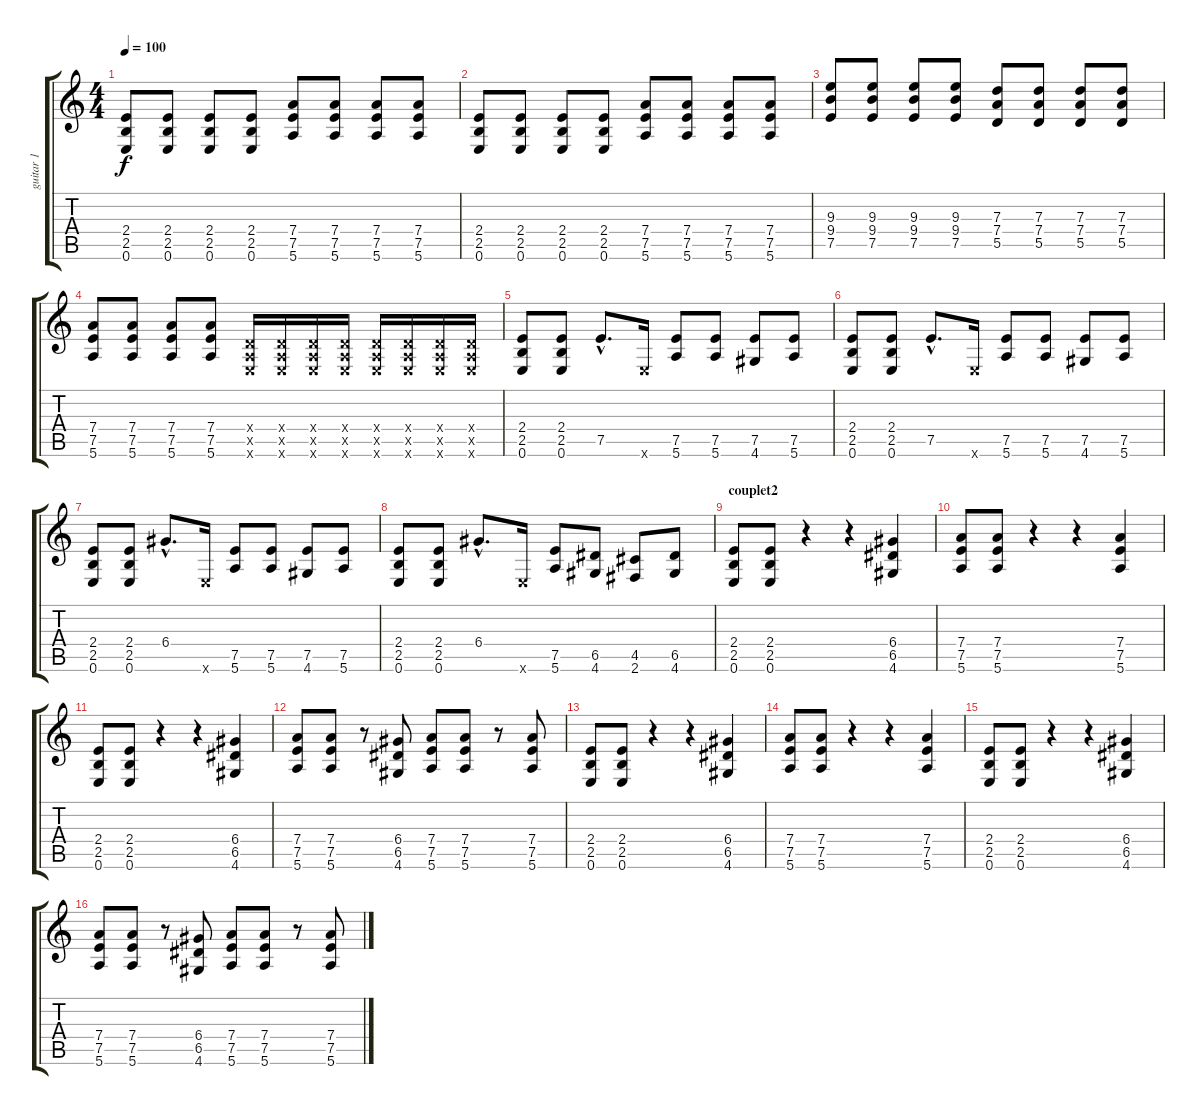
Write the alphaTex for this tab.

\track ("guitar 1" "guitar 1") {instrument electricguitarmuted}
\staff {score tabs}
\tuning (E4 B3 G3 D3 A2 E2) {hide}
\ts (4 4)
\tempo 100
\clef g2
\ks c
(2.4 2.5 0.6).8{dy f} (2.4 2.5 0.6).8 (2.4 2.5 0.6).8 (2.4 2.5 0.6).8 (7.4 7.5 5.6).8 (7.4 7.5 5.6).8 (7.4 7.5 5.6).8 (7.4 7.5 5.6).8 |
(2.4 2.5 0.6).8 (2.4 2.5 0.6).8 (2.4 2.5 0.6).8 (2.4 2.5 0.6).8 (7.4 7.5 5.6).8 (7.4 7.5 5.6).8 (7.4 7.5 5.6).8 (7.4 7.5 5.6).8 |
(9.3 9.4 7.5).8 (9.3 9.4 7.5).8 (9.3 9.4 7.5).8 (9.3 9.4 7.5).8 (7.3 7.4 5.5).8 (7.3 7.4 5.5).8 (7.3 7.4 5.5).8 (7.3 7.4 5.5).8 |
(7.4 7.5 5.6).8 (7.4 7.5 5.6).8 (7.4 7.5 5.6).8 (7.4 7.5 5.6).8 (0.4{x} 0.5{x} 0.6{x}).16 (0.4{x} 0.5{x} 0.6{x}).16 (0.4{x} 0.5{x} 0.6{x}).16 (0.4{x} 0.5{x} 0.6{x}).16 (0.4{x} 0.5{x} 0.6{x}).16 (0.4{x} 0.5{x} 0.6{x}).16 (0.4{x} 0.5{x} 0.6{x}).16 (0.4{x} 0.5{x} 0.6{x}).16 |
(2.4 2.5 0.6).8 (2.4 2.5 0.6).8 7.5{hac}.8{d} 0.6{x}.16 (7.5 5.6).8 (7.5 5.6).8 (7.5 4.6).8 (7.5 5.6).8 |
(2.4 2.5 0.6).8 (2.4 2.5 0.6).8 7.5{hac}.8{d} 0.6{x}.16 (7.5 5.6).8 (7.5 5.6).8 (7.5 4.6).8 (7.5 5.6).8 |
(2.4 2.5 0.6).8 (2.4 2.5 0.6).8 6.4{hac}.8{d} 0.6{x}.16 (7.5 5.6).8 (7.5 5.6).8 (7.5 4.6).8 (7.5 5.6).8 |
(2.4 2.5 0.6).8 (2.4 2.5 0.6).8 6.4{hac}.8{d} 0.6{x}.16 (7.5 5.6).8 (6.5 4.6).8 (4.5 2.6).8 (6.5 4.6).8 |
\section ("" "couplet2")
(2.4 2.5 0.6).8 (2.4 2.5 0.6).8 r.4 r.4 (6.4 6.5 4.6).4 |
(7.4 7.5 5.6).8 (7.4 7.5 5.6).8 r.4 r.4 (7.4 7.5 5.6).4 |
(2.4 2.5 0.6).8 (2.4 2.5 0.6).8 r.4 r.4 (6.4 6.5 4.6).4 |
(7.4 7.5 5.6).8 (7.4 7.5 5.6).8 r.8 (6.4 6.5 4.6).8 (7.4 7.5 5.6).8 (7.4 7.5 5.6).8 r.8 (7.4 7.5 5.6).8 |
(2.4 2.5 0.6).8 (2.4 2.5 0.6).8 r.4 r.4 (6.4 6.5 4.6).4 |
(7.4 7.5 5.6).8 (7.4 7.5 5.6).8 r.4 r.4 (7.4 7.5 5.6).4 |
(2.4 2.5 0.6).8 (2.4 2.5 0.6).8 r.4 r.4 (6.4 6.5 4.6).4 |
(7.4 7.5 5.6).8 (7.4 7.5 5.6).8 r.8 (6.4 6.5 4.6).8 (7.4 7.5 5.6).8 (7.4 7.5 5.6).8 r.8 (7.4 7.5 5.6).8
